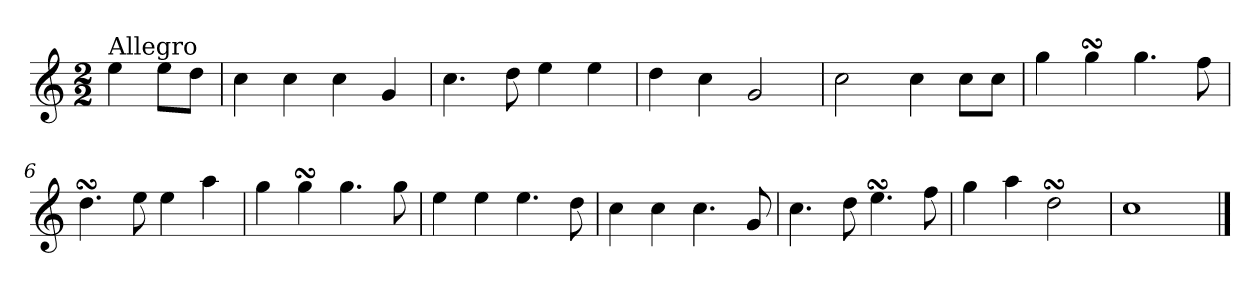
**kern
*part1
*staff1
*clefG2
*k[]
*C:
*M2/2
=
!LO:TX:a:t=Allegro
4ee\
8ee\L
8dd\J
=1
4cc\
4cc\
4cc\
4g/
=2
4.cc\
8dd\
4ee\
4ee\
=3
4dd\
4cc\
2g/
=4
2cc\
4cc\
8cc\L
8cc\J
=5
4gg\
4ggsSSS\
4.gg\
8ff\
!!LO:LB:g=z
=6
4.ddsSSS\
8ee\
4ee\
4aa\
=7
4gg\
4ggsSSS\
4.gg\
8gg\
=8
4ee\
4ee\
4.ee\
8dd\
=9
4cc\
4cc\
4.cc\
8g/
=10
4.cc\
8dd\
4.eesSsS\
8ff\
=11
4gg\
4aa\
2ddsSSS\
=12
1cc
==
*-
